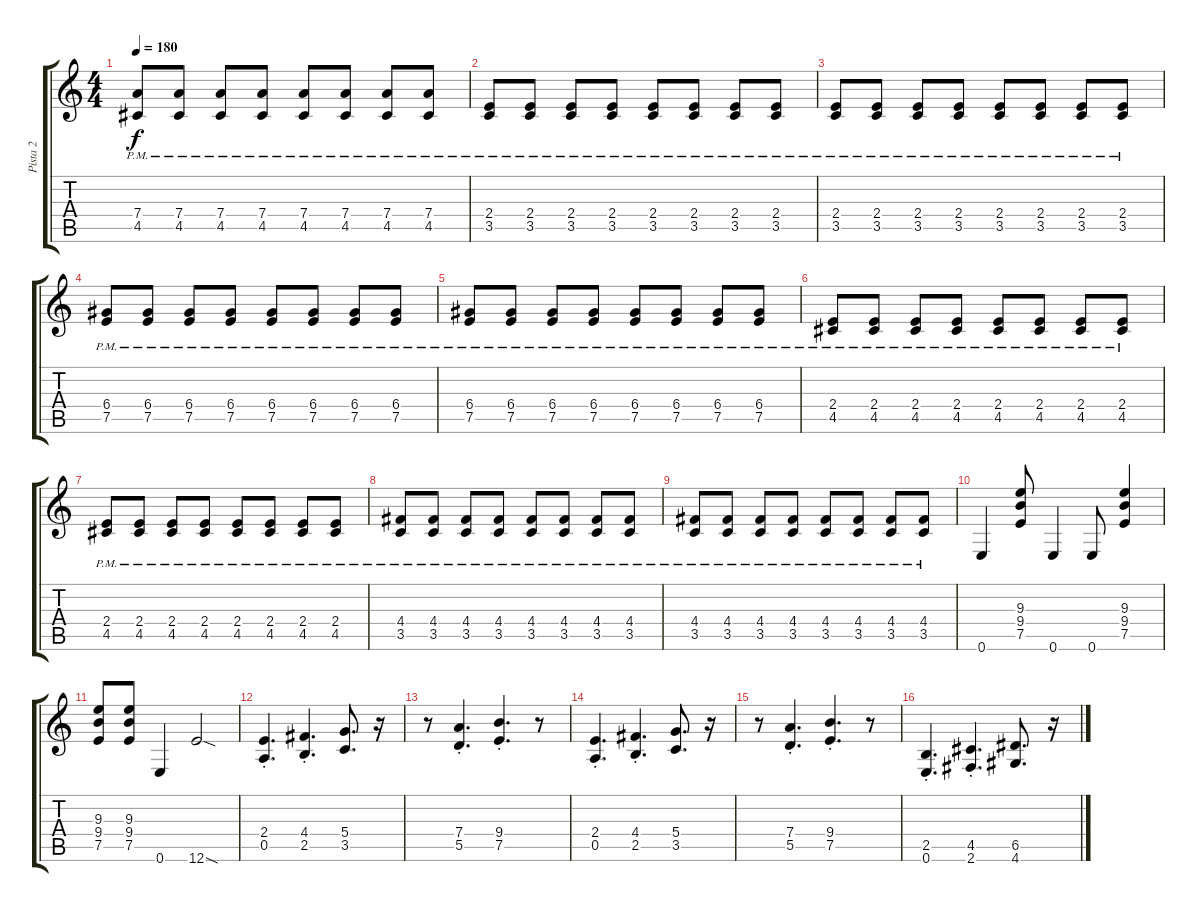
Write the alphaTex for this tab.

\track ("Pista 2" "Pista 2") {instrument distortionguitar}
\staff {score tabs}
\tuning (E4 B3 G3 D3 A2 E2) {hide}
\ts (4 4)
\tempo 180
\clef g2
\ks c
(7.4{pm} 4.5{pm}).8{dy f} (7.4{pm} 4.5{pm}).8 (7.4{pm} 4.5{pm}).8 (7.4{pm} 4.5{pm}).8 (7.4{pm} 4.5{pm}).8 (7.4{pm} 4.5{pm}).8 (7.4{pm} 4.5{pm}).8 (7.4{pm} 4.5{pm}).8 |
(2.4{pm} 3.5{pm}).8 (2.4{pm} 3.5{pm}).8 (2.4{pm} 3.5{pm}).8 (2.4{pm} 3.5{pm}).8 (2.4{pm} 3.5{pm}).8 (2.4{pm} 3.5{pm}).8 (2.4{pm} 3.5{pm}).8 (2.4{pm} 3.5{pm}).8 |
(2.4{pm} 3.5{pm}).8 (2.4{pm} 3.5{pm}).8 (2.4{pm} 3.5{pm}).8 (2.4{pm} 3.5{pm}).8 (2.4{pm} 3.5{pm}).8 (2.4{pm} 3.5{pm}).8 (2.4{pm} 3.5{pm}).8 (2.4{pm} 3.5{pm}).8 |
(6.4{pm} 7.5{pm}).8 (6.4{pm} 7.5{pm}).8 (6.4{pm} 7.5{pm}).8 (6.4{pm} 7.5{pm}).8 (6.4{pm} 7.5{pm}).8 (6.4{pm} 7.5{pm}).8 (6.4{pm} 7.5{pm}).8 (6.4{pm} 7.5{pm}).8 |
(6.4{pm} 7.5{pm}).8 (6.4{pm} 7.5{pm}).8 (6.4{pm} 7.5{pm}).8 (6.4{pm} 7.5{pm}).8 (6.4{pm} 7.5{pm}).8 (6.4{pm} 7.5{pm}).8 (6.4{pm} 7.5{pm}).8 (6.4{pm} 7.5{pm}).8 |
(2.4{pm} 4.5{pm}).8 (2.4{pm} 4.5{pm}).8 (2.4{pm} 4.5{pm}).8 (2.4{pm} 4.5{pm}).8 (2.4{pm} 4.5{pm}).8 (2.4{pm} 4.5{pm}).8 (2.4{pm} 4.5{pm}).8 (2.4{pm} 4.5{pm}).8 |
(2.4{pm} 4.5{pm}).8 (2.4{pm} 4.5{pm}).8 (2.4{pm} 4.5{pm}).8 (2.4{pm} 4.5{pm}).8 (2.4{pm} 4.5{pm}).8 (2.4{pm} 4.5{pm}).8 (2.4{pm} 4.5{pm}).8 (2.4{pm} 4.5{pm}).8 |
(4.4{pm} 3.5{pm}).8 (4.4{pm} 3.5{pm}).8 (4.4{pm} 3.5{pm}).8 (4.4{pm} 3.5{pm}).8 (4.4{pm} 3.5{pm}).8 (4.4{pm} 3.5{pm}).8 (4.4{pm} 3.5{pm}).8 (4.4{pm} 3.5{pm}).8 |
(4.4{pm} 3.5{pm}).8 (4.4{pm} 3.5{pm}).8 (4.4{pm} 3.5{pm}).8 (4.4{pm} 3.5{pm}).8 (4.4{pm} 3.5{pm}).8 (4.4{pm} 3.5{pm}).8 (4.4{pm} 3.5{pm}).8 (4.4{pm} 3.5{pm}).8 |
0.6.4 (9.3 9.4 7.5).8 0.6.4 0.6.8 (9.3 9.4 7.5).4 |
(9.3 9.4 7.5).8 (9.3 9.4 7.5).8 0.6.4 12.6{sod}.2 |
(2.4{st} 0.5{st}).4{d} (4.4{st} 2.5{st}).4{d} (5.4 3.5).8{d} r.16 |
r.8 (7.4{st} 5.5{st}).4{d} (9.4{st} 7.5{st}).4{d} r.8 |
(2.4{st} 0.5{st}).4{d} (4.4{st} 2.5{st}).4{d} (5.4 3.5).8{d} r.16 |
r.8 (7.4{st} 5.5{st}).4{d} (9.4{st} 7.5{st}).4{d} r.8 |
(2.5{st} 0.6{st}).4{d} (4.5{st} 2.6{st}).4{d} (6.5 4.6).8{d} r.16
